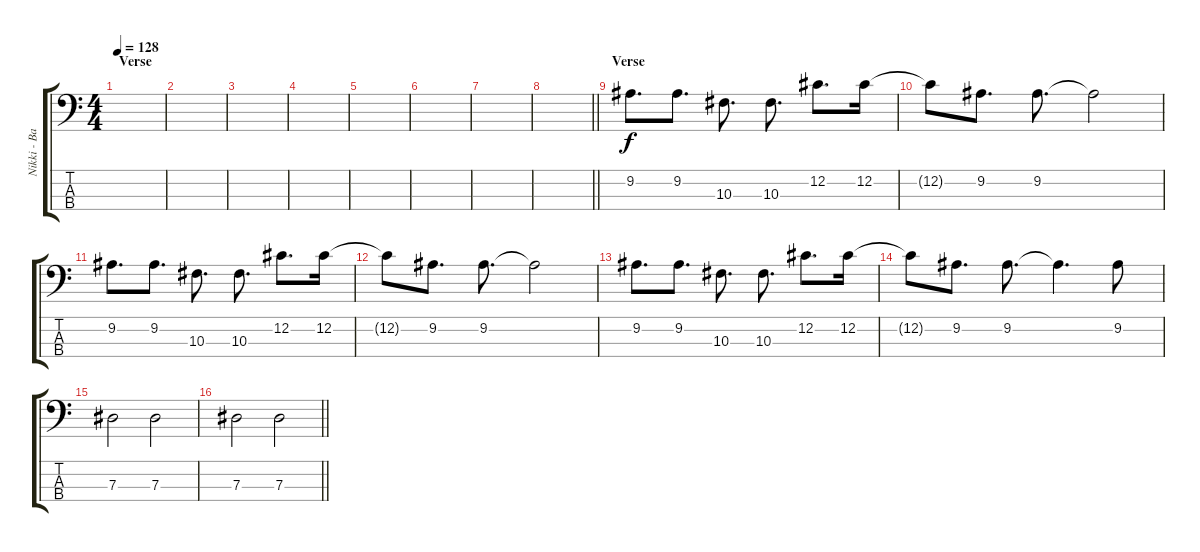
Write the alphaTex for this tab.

\track ("Nikki - Bass" "Nikki - Ba") {instrument electricbassfinger}
\staff {score tabs}
\tuning (Gb2 Db2 Ab1 Eb1) {hide}
\ts (4 4)
\section ("" "Verse")
\tempo 128
\clef f4
\ks c
|
|
|
|
|
|
|
\barLineRight lightlight
|
\section ("" "Verse")
9.2.8{d} 9.2.8{d} 10.3.8{d} 10.3.8{d} 12.2.8{d} 12.2.16 |
12.2{t}.8 9.2.8{d} 9.2.8{d} 9.2{t}.2 |
9.2.8{d} 9.2.8{d} 10.3.8{d} 10.3.8{d} 12.2.8{d} 12.2.16 |
12.2{t}.8 9.2.8{d} 9.2.8{d} 9.2{t}.2 |
9.2.8{d} 9.2.8{d} 10.3.8{d} 10.3.8{d} 12.2.8{d} 12.2.16 |
12.2{t}.8 9.2.8{d} 9.2.8{d} 9.2{t}.4{d} 9.2.8 |
7.3.2 7.3.2 |
\barLineRight lightlight
7.3.2 7.3.2
